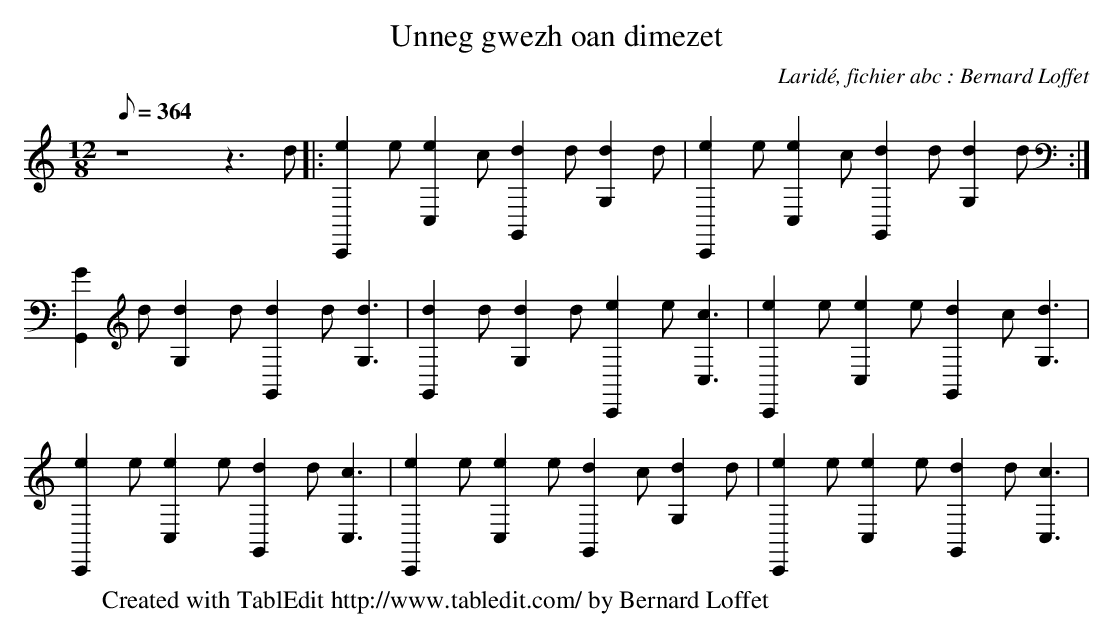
X:1
T:Unneg gwezh oan dimezet
C:Laridé, fichier abc : Bernard Loffet
L:1/8
Q:364
K:C
M:12/8
 z8z3d |: [e2C,,2]e [e2C,2]c [d2G,,2]d [d2G,2]d | [e2C,,2]e [e2C,2]c [d2G,,2]d [d2G,2]d :| [G2G,,2]d [d2G,2]d [d2G,,2]d [d3G,3] | \
 [d2G,,2]d [d2G,2]d [e2C,,2]e [c3C,3] | [e2C,,2]e [e2C,2]e [d2G,,2]c [d3G,3] | [e2C,,2]e [e2C,2]e [d2G,,2]d [c3C,3] | \
 [e2C,,2]e [e2C,2]e [d2G,,2]c [d2G,2]d | [e2C,,2]e [e2C,2]e [d2G,,2]d [c3C,3] | \
W:Created with TablEdit http://www.tabledit.com/ by Bernard Loffet
